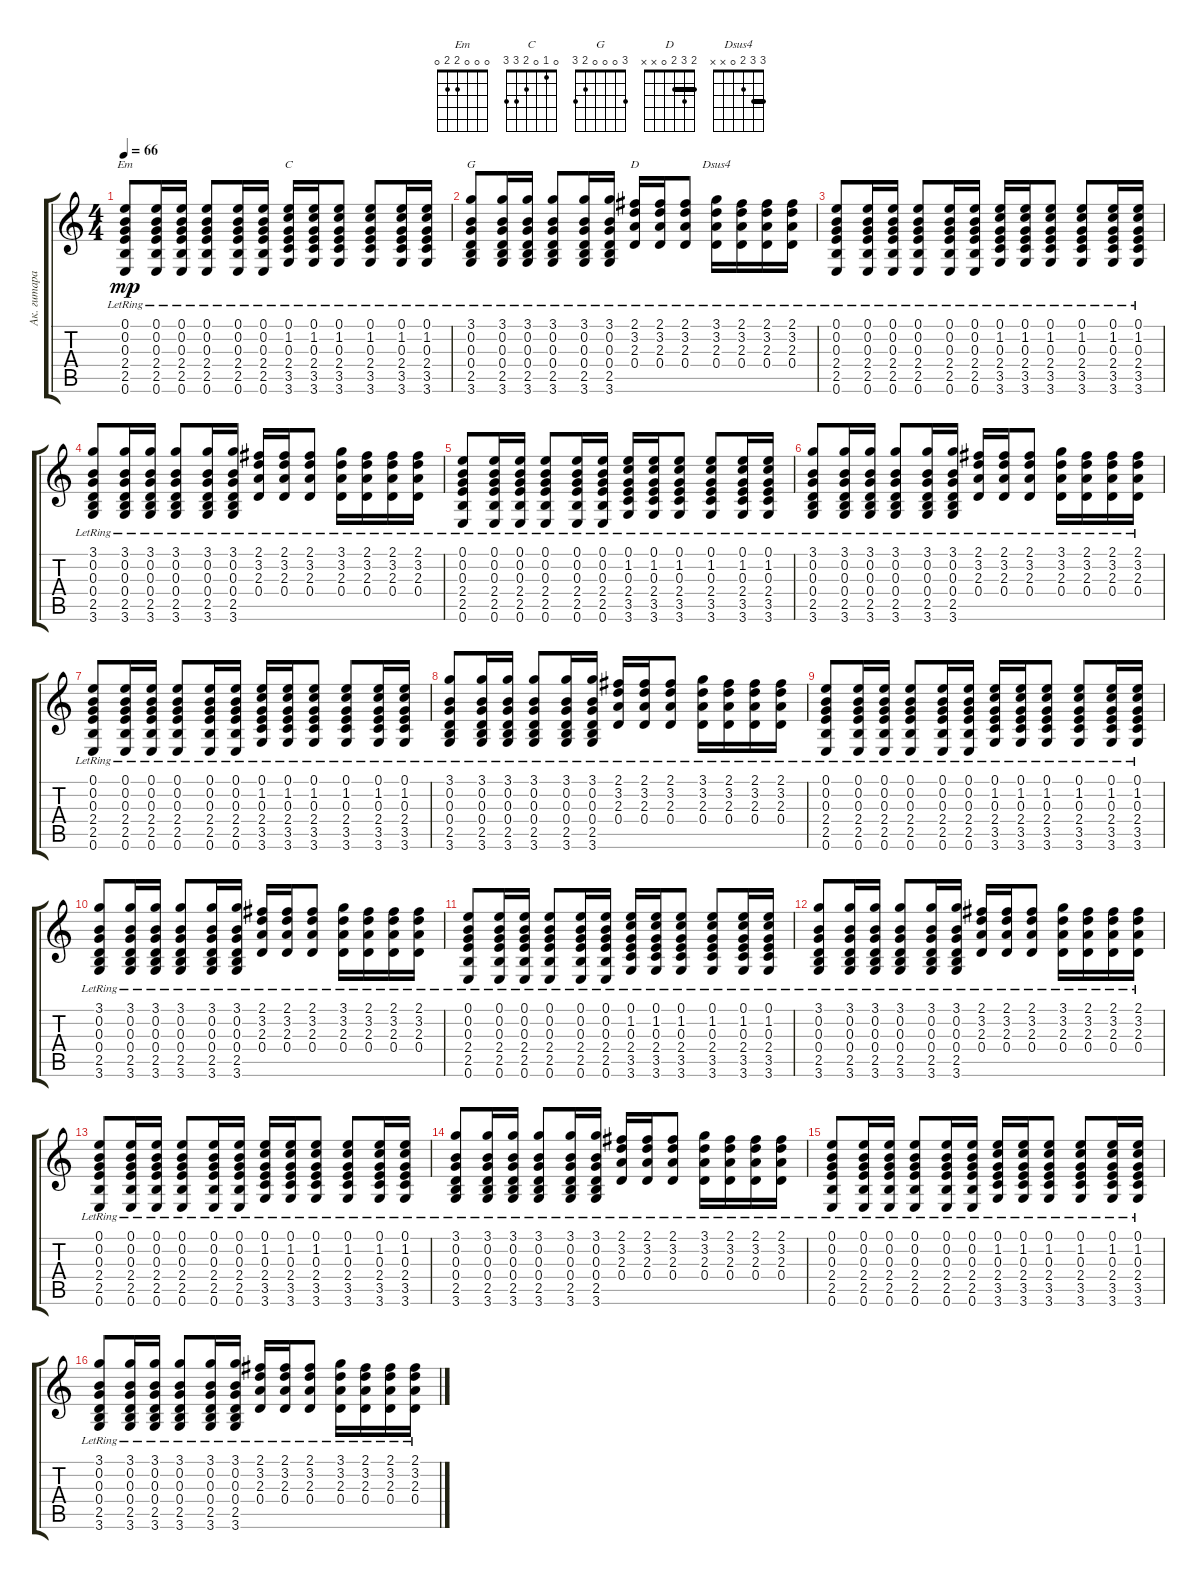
\track ("Ак. гитара 1" "Ак. гитара") {instrument acousticguitarsteel}
\staff {score tabs}
\tuning (E4 B3 G3 D3 A2 E2) {hide}
\chord ("Em" 0 0 0 2 2 0)
\chord ("C" 0 1 0 2 3 3)
\chord ("G" 3 0 0 0 2 3)
\chord ("D" 2 3 2 0 x x) {barre 2}
\chord ("Dsus4" 3 3 2 0 x x) {barre 3}
\ts (4 4)
\tempo 66
\clef g2
\ks c
(0.1{lr} 0.2 0.3 2.4 2.5 0.6{lr}).8{ch "Em" dy mp} (0.1{lr} 0.2 0.3 2.4 2.5 0.6{lr}).16 (0.1{lr} 0.2 0.3 2.4 2.5 0.6{lr}).16 (0.1{lr} 0.2 0.3 2.4 2.5 0.6{lr}).8 (0.1{lr} 0.2 0.3 2.4 2.5 0.6{lr}).16 (0.1{lr} 0.2 0.3 2.4 2.5 0.6{lr}).16 (0.1{lr} 1.2 0.3 2.4 3.5 3.6{lr}).16{ch "C"} (0.1{lr} 1.2 0.3 2.4 3.5 3.6{lr}).16 (0.1{lr} 1.2 0.3 2.4 3.5 3.6{lr}).8 (0.1{lr} 1.2 0.3 2.4 3.5 3.6{lr}).8 (0.1{lr} 1.2 0.3 2.4 3.5 3.6{lr}).16 (0.1{lr} 1.2 0.3 2.4 3.5 3.6{lr}).16 |
(3.1{lr} 0.2 0.3 0.4 2.5 3.6{lr}).8{ch "G"} (3.1{lr} 0.2 0.3 0.4 2.5 3.6{lr}).16 (3.1{lr} 0.2 0.3 0.4 2.5 3.6{lr}).16 (3.1{lr} 0.2 0.3 0.4 2.5 3.6{lr}).8 (3.1{lr} 0.2 0.3 0.4 2.5 3.6{lr}).16 (3.1{lr} 0.2 0.3 0.4 2.5 3.6{lr}).16 (2.1{lr} 3.2 2.3 0.4).16{ch "D"} (2.1{lr} 3.2 2.3 0.4).16 (2.1{lr} 3.2 2.3 0.4).8 (3.1{lr} 3.2 2.3 0.4).16{ch "Dsus4"} (2.1{lr} 3.2 2.3 0.4).16 (2.1{lr} 3.2 2.3 0.4).16 (2.1{lr} 3.2 2.3 0.4).16 |
(0.1{lr} 0.2 0.3 2.4 2.5 0.6{lr}).8 (0.1{lr} 0.2 0.3 2.4 2.5 0.6{lr}).16 (0.1{lr} 0.2 0.3 2.4 2.5 0.6{lr}).16 (0.1{lr} 0.2 0.3 2.4 2.5 0.6{lr}).8 (0.1{lr} 0.2 0.3 2.4 2.5 0.6{lr}).16 (0.1{lr} 0.2 0.3 2.4 2.5 0.6{lr}).16 (0.1{lr} 1.2 0.3 2.4 3.5 3.6{lr}).16 (0.1{lr} 1.2 0.3 2.4 3.5 3.6{lr}).16 (0.1{lr} 1.2 0.3 2.4 3.5 3.6{lr}).8 (0.1{lr} 1.2 0.3 2.4 3.5 3.6{lr}).8 (0.1{lr} 1.2 0.3 2.4 3.5 3.6{lr}).16 (0.1{lr} 1.2 0.3 2.4 3.5 3.6{lr}).16 |
(3.1{lr} 0.2 0.3 0.4 2.5 3.6{lr}).8 (3.1{lr} 0.2 0.3 0.4 2.5 3.6{lr}).16 (3.1{lr} 0.2 0.3 0.4 2.5 3.6{lr}).16 (3.1{lr} 0.2 0.3 0.4 2.5 3.6{lr}).8 (3.1{lr} 0.2 0.3 0.4 2.5 3.6{lr}).16 (3.1{lr} 0.2 0.3 0.4 2.5 3.6{lr}).16 (2.1{lr} 3.2 2.3 0.4).16 (2.1{lr} 3.2 2.3 0.4).16 (2.1{lr} 3.2 2.3 0.4).8 (3.1{lr} 3.2 2.3 0.4).16 (2.1{lr} 3.2 2.3 0.4).16 (2.1{lr} 3.2 2.3 0.4).16 (2.1{lr} 3.2 2.3 0.4).16 |
(0.1{lr} 0.2 0.3 2.4 2.5 0.6{lr}).8 (0.1{lr} 0.2 0.3 2.4 2.5 0.6{lr}).16 (0.1{lr} 0.2 0.3 2.4 2.5 0.6{lr}).16 (0.1{lr} 0.2 0.3 2.4 2.5 0.6{lr}).8 (0.1{lr} 0.2 0.3 2.4 2.5 0.6{lr}).16 (0.1{lr} 0.2 0.3 2.4 2.5 0.6{lr}).16 (0.1{lr} 1.2 0.3 2.4 3.5 3.6{lr}).16 (0.1{lr} 1.2 0.3 2.4 3.5 3.6{lr}).16 (0.1{lr} 1.2 0.3 2.4 3.5 3.6{lr}).8 (0.1{lr} 1.2 0.3 2.4 3.5 3.6{lr}).8 (0.1{lr} 1.2 0.3 2.4 3.5 3.6{lr}).16 (0.1{lr} 1.2 0.3 2.4 3.5 3.6{lr}).16 |
(3.1{lr} 0.2 0.3 0.4 2.5 3.6{lr}).8 (3.1{lr} 0.2 0.3 0.4 2.5 3.6{lr}).16 (3.1{lr} 0.2 0.3 0.4 2.5 3.6{lr}).16 (3.1{lr} 0.2 0.3 0.4 2.5 3.6{lr}).8 (3.1{lr} 0.2 0.3 0.4 2.5 3.6{lr}).16 (3.1{lr} 0.2 0.3 0.4 2.5 3.6{lr}).16 (2.1{lr} 3.2 2.3 0.4).16 (2.1{lr} 3.2 2.3 0.4).16 (2.1{lr} 3.2 2.3 0.4).8 (3.1{lr} 3.2 2.3 0.4).16 (2.1{lr} 3.2 2.3 0.4).16 (2.1{lr} 3.2 2.3 0.4).16 (2.1{lr} 3.2 2.3 0.4).16 |
(0.1{lr} 0.2 0.3 2.4 2.5 0.6{lr}).8 (0.1{lr} 0.2 0.3 2.4 2.5 0.6{lr}).16 (0.1{lr} 0.2 0.3 2.4 2.5 0.6{lr}).16 (0.1{lr} 0.2 0.3 2.4 2.5 0.6{lr}).8 (0.1{lr} 0.2 0.3 2.4 2.5 0.6{lr}).16 (0.1{lr} 0.2 0.3 2.4 2.5 0.6{lr}).16 (0.1{lr} 1.2 0.3 2.4 3.5 3.6{lr}).16 (0.1{lr} 1.2 0.3 2.4 3.5 3.6{lr}).16 (0.1{lr} 1.2 0.3 2.4 3.5 3.6{lr}).8 (0.1{lr} 1.2 0.3 2.4 3.5 3.6{lr}).8 (0.1{lr} 1.2 0.3 2.4 3.5 3.6{lr}).16 (0.1{lr} 1.2 0.3 2.4 3.5 3.6{lr}).16 |
(3.1{lr} 0.2 0.3 0.4 2.5 3.6{lr}).8 (3.1{lr} 0.2 0.3 0.4 2.5 3.6{lr}).16 (3.1{lr} 0.2 0.3 0.4 2.5 3.6{lr}).16 (3.1{lr} 0.2 0.3 0.4 2.5 3.6{lr}).8 (3.1{lr} 0.2 0.3 0.4 2.5 3.6{lr}).16 (3.1{lr} 0.2 0.3 0.4 2.5 3.6{lr}).16 (2.1{lr} 3.2 2.3 0.4).16 (2.1{lr} 3.2 2.3 0.4).16 (2.1{lr} 3.2 2.3 0.4).8 (3.1{lr} 3.2 2.3 0.4).16 (2.1{lr} 3.2 2.3 0.4).16 (2.1{lr} 3.2 2.3 0.4).16 (2.1{lr} 3.2 2.3 0.4).16 |
(0.1{lr} 0.2 0.3 2.4 2.5 0.6{lr}).8 (0.1{lr} 0.2 0.3 2.4 2.5 0.6{lr}).16 (0.1{lr} 0.2 0.3 2.4 2.5 0.6{lr}).16 (0.1{lr} 0.2 0.3 2.4 2.5 0.6{lr}).8 (0.1{lr} 0.2 0.3 2.4 2.5 0.6{lr}).16 (0.1{lr} 0.2 0.3 2.4 2.5 0.6{lr}).16 (0.1{lr} 1.2 0.3 2.4 3.5 3.6{lr}).16 (0.1{lr} 1.2 0.3 2.4 3.5 3.6{lr}).16 (0.1{lr} 1.2 0.3 2.4 3.5 3.6{lr}).8 (0.1{lr} 1.2 0.3 2.4 3.5 3.6{lr}).8 (0.1{lr} 1.2 0.3 2.4 3.5 3.6{lr}).16 (0.1{lr} 1.2 0.3 2.4 3.5 3.6{lr}).16 |
(3.1{lr} 0.2 0.3 0.4 2.5 3.6{lr}).8 (3.1{lr} 0.2 0.3 0.4 2.5 3.6{lr}).16 (3.1{lr} 0.2 0.3 0.4 2.5 3.6{lr}).16 (3.1{lr} 0.2 0.3 0.4 2.5 3.6{lr}).8 (3.1{lr} 0.2 0.3 0.4 2.5 3.6{lr}).16 (3.1{lr} 0.2 0.3 0.4 2.5 3.6{lr}).16 (2.1{lr} 3.2 2.3 0.4).16 (2.1{lr} 3.2 2.3 0.4).16 (2.1{lr} 3.2 2.3 0.4).8 (3.1{lr} 3.2 2.3 0.4).16 (2.1{lr} 3.2 2.3 0.4).16 (2.1{lr} 3.2 2.3 0.4).16 (2.1{lr} 3.2 2.3 0.4).16 |
(0.1{lr} 0.2 0.3 2.4 2.5 0.6{lr}).8 (0.1{lr} 0.2 0.3 2.4 2.5 0.6{lr}).16 (0.1{lr} 0.2 0.3 2.4 2.5 0.6{lr}).16 (0.1{lr} 0.2 0.3 2.4 2.5 0.6{lr}).8 (0.1{lr} 0.2 0.3 2.4 2.5 0.6{lr}).16 (0.1{lr} 0.2 0.3 2.4 2.5 0.6{lr}).16 (0.1{lr} 1.2 0.3 2.4 3.5 3.6{lr}).16 (0.1{lr} 1.2 0.3 2.4 3.5 3.6{lr}).16 (0.1{lr} 1.2 0.3 2.4 3.5 3.6{lr}).8 (0.1{lr} 1.2 0.3 2.4 3.5 3.6{lr}).8 (0.1{lr} 1.2 0.3 2.4 3.5 3.6{lr}).16 (0.1{lr} 1.2 0.3 2.4 3.5 3.6{lr}).16 |
(3.1{lr} 0.2 0.3 0.4 2.5 3.6{lr}).8 (3.1{lr} 0.2 0.3 0.4 2.5 3.6{lr}).16 (3.1{lr} 0.2 0.3 0.4 2.5 3.6{lr}).16 (3.1{lr} 0.2 0.3 0.4 2.5 3.6{lr}).8 (3.1{lr} 0.2 0.3 0.4 2.5 3.6{lr}).16 (3.1{lr} 0.2 0.3 0.4 2.5 3.6{lr}).16 (2.1{lr} 3.2 2.3 0.4).16 (2.1{lr} 3.2 2.3 0.4).16 (2.1{lr} 3.2 2.3 0.4).8 (3.1{lr} 3.2 2.3 0.4).16 (2.1{lr} 3.2 2.3 0.4).16 (2.1{lr} 3.2 2.3 0.4).16 (2.1{lr} 3.2 2.3 0.4).16 |
(0.1{lr} 0.2 0.3 2.4 2.5 0.6{lr}).8 (0.1{lr} 0.2 0.3 2.4 2.5 0.6{lr}).16 (0.1{lr} 0.2 0.3 2.4 2.5 0.6{lr}).16 (0.1{lr} 0.2 0.3 2.4 2.5 0.6{lr}).8 (0.1{lr} 0.2 0.3 2.4 2.5 0.6{lr}).16 (0.1{lr} 0.2 0.3 2.4 2.5 0.6{lr}).16 (0.1{lr} 1.2 0.3 2.4 3.5 3.6{lr}).16 (0.1{lr} 1.2 0.3 2.4 3.5 3.6{lr}).16 (0.1{lr} 1.2 0.3 2.4 3.5 3.6{lr}).8 (0.1{lr} 1.2 0.3 2.4 3.5 3.6{lr}).8 (0.1{lr} 1.2 0.3 2.4 3.5 3.6{lr}).16 (0.1{lr} 1.2 0.3 2.4 3.5 3.6{lr}).16 |
(3.1{lr} 0.2 0.3 0.4 2.5 3.6{lr}).8 (3.1{lr} 0.2 0.3 0.4 2.5 3.6{lr}).16 (3.1{lr} 0.2 0.3 0.4 2.5 3.6{lr}).16 (3.1{lr} 0.2 0.3 0.4 2.5 3.6{lr}).8 (3.1{lr} 0.2 0.3 0.4 2.5 3.6{lr}).16 (3.1{lr} 0.2 0.3 0.4 2.5 3.6{lr}).16 (2.1{lr} 3.2 2.3 0.4).16 (2.1{lr} 3.2 2.3 0.4).16 (2.1{lr} 3.2 2.3 0.4).8 (3.1{lr} 3.2 2.3 0.4).16 (2.1{lr} 3.2 2.3 0.4).16 (2.1{lr} 3.2 2.3 0.4).16 (2.1{lr} 3.2 2.3 0.4).16 |
(0.1{lr} 0.2 0.3 2.4 2.5 0.6{lr}).8 (0.1{lr} 0.2 0.3 2.4 2.5 0.6{lr}).16 (0.1{lr} 0.2 0.3 2.4 2.5 0.6{lr}).16 (0.1{lr} 0.2 0.3 2.4 2.5 0.6{lr}).8 (0.1{lr} 0.2 0.3 2.4 2.5 0.6{lr}).16 (0.1{lr} 0.2 0.3 2.4 2.5 0.6{lr}).16 (0.1{lr} 1.2 0.3 2.4 3.5 3.6{lr}).16 (0.1{lr} 1.2 0.3 2.4 3.5 3.6{lr}).16 (0.1{lr} 1.2 0.3 2.4 3.5 3.6{lr}).8 (0.1{lr} 1.2 0.3 2.4 3.5 3.6{lr}).8 (0.1{lr} 1.2 0.3 2.4 3.5 3.6{lr}).16 (0.1{lr} 1.2 0.3 2.4 3.5 3.6{lr}).16 |
(3.1{lr} 0.2 0.3 0.4 2.5 3.6{lr}).8 (3.1{lr} 0.2 0.3 0.4 2.5 3.6{lr}).16 (3.1{lr} 0.2 0.3 0.4 2.5 3.6{lr}).16 (3.1{lr} 0.2 0.3 0.4 2.5 3.6{lr}).8 (3.1{lr} 0.2 0.3 0.4 2.5 3.6{lr}).16 (3.1{lr} 0.2 0.3 0.4 2.5 3.6{lr}).16 (2.1{lr} 3.2 2.3 0.4).16 (2.1{lr} 3.2 2.3 0.4).16 (2.1{lr} 3.2 2.3 0.4).8 (3.1{lr} 3.2 2.3 0.4).16 (2.1{lr} 3.2 2.3 0.4).16 (2.1{lr} 3.2 2.3 0.4).16 (2.1{lr} 3.2 2.3 0.4).16
